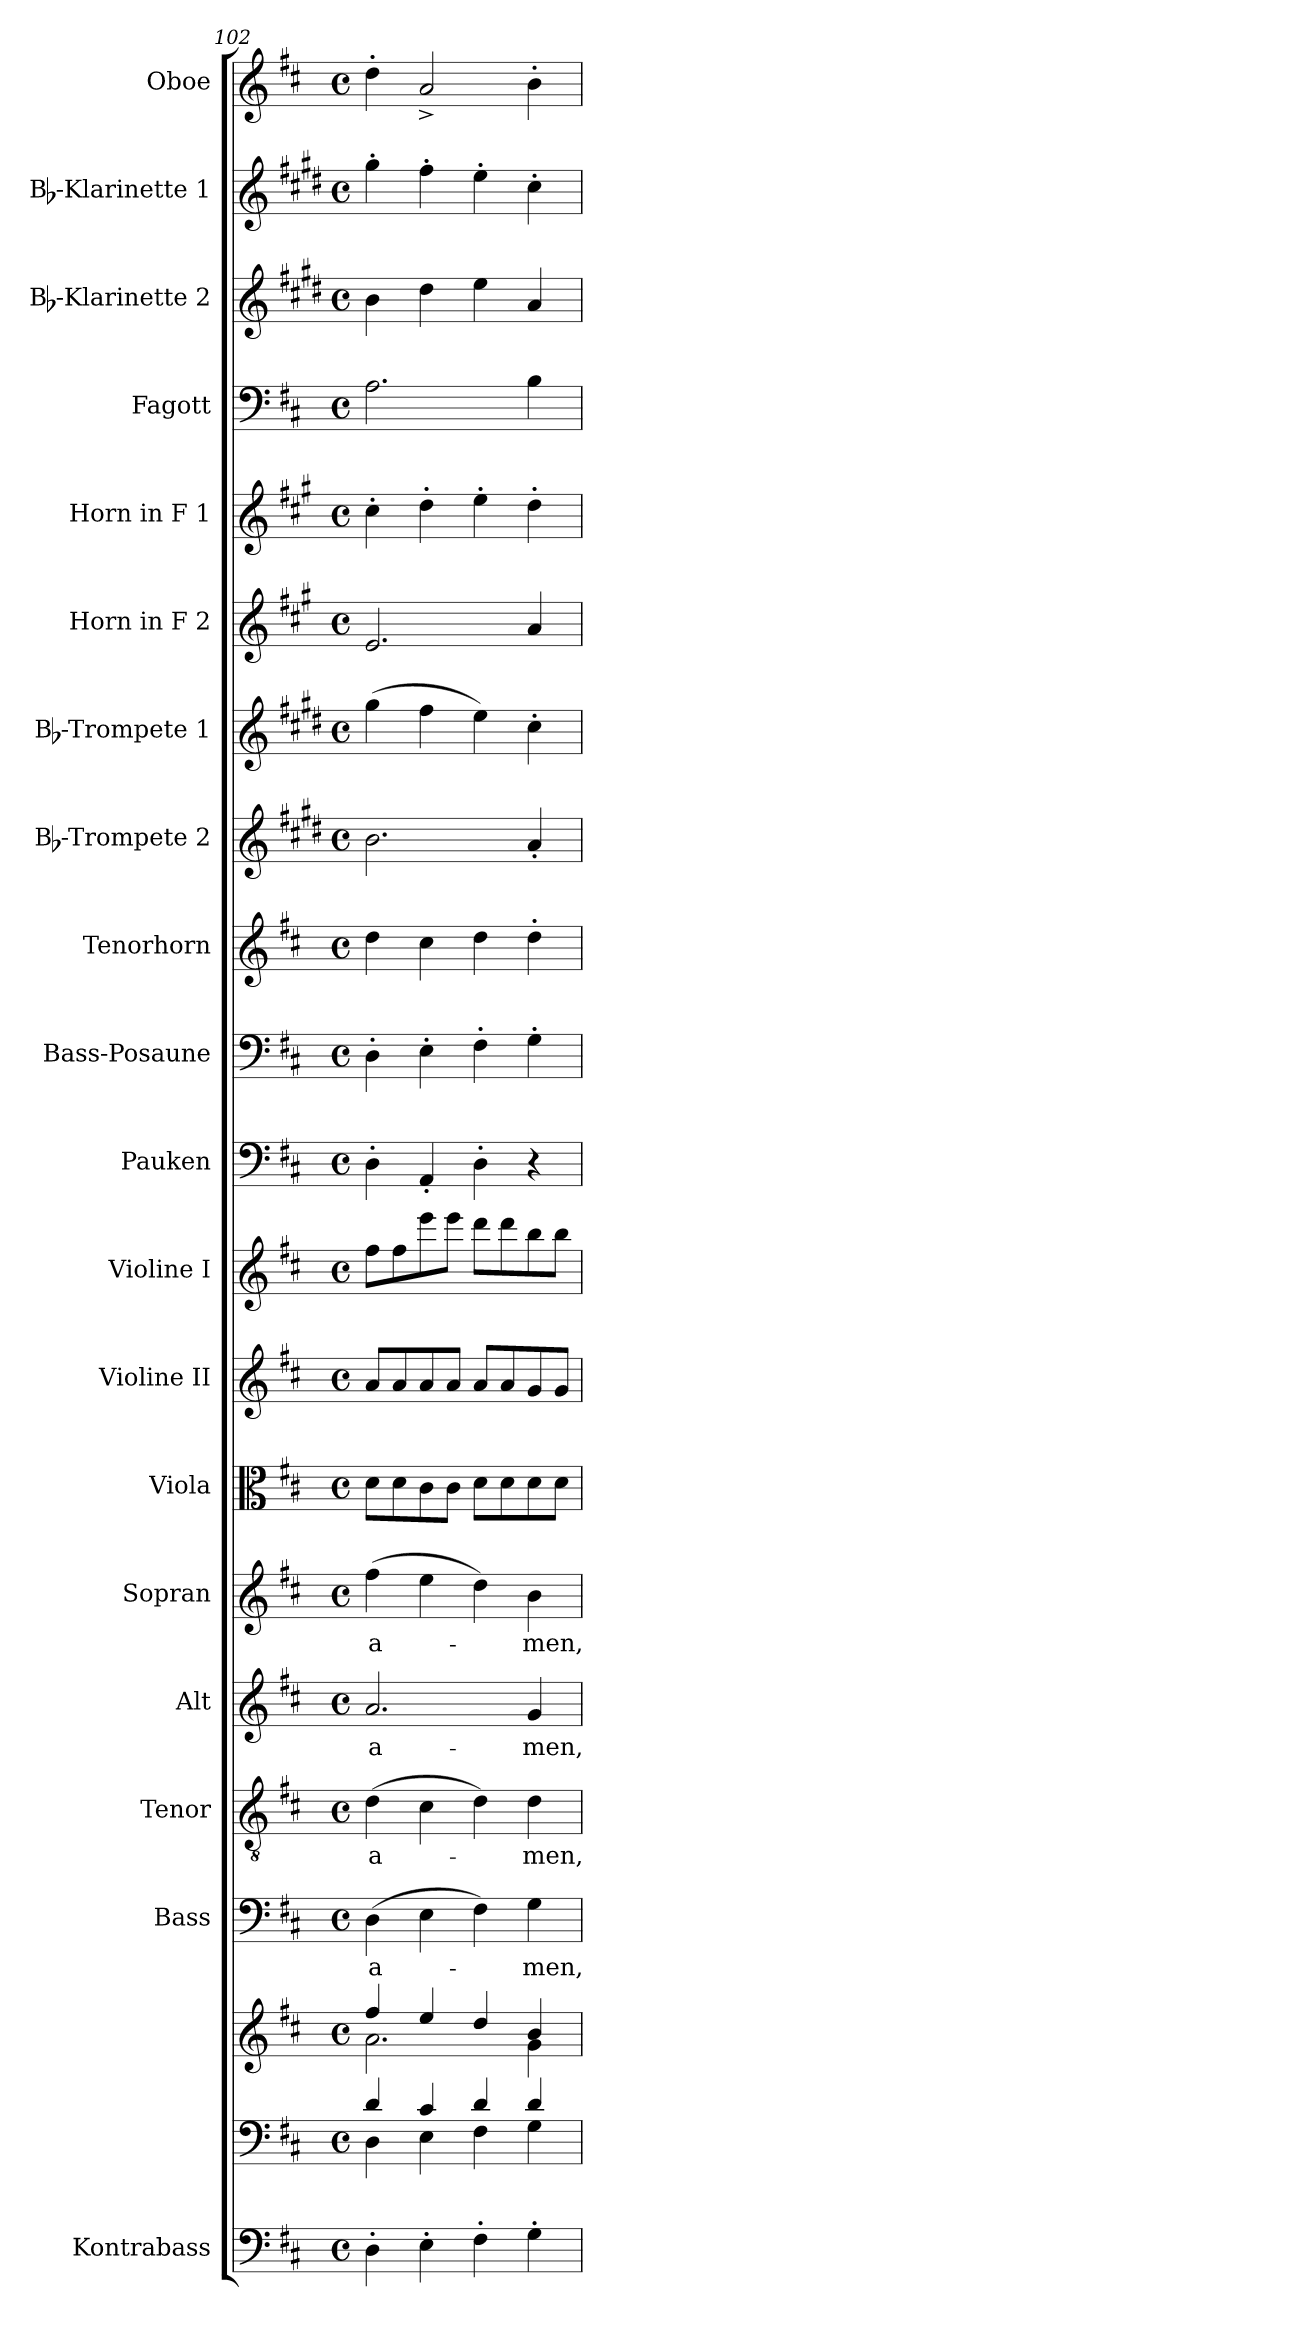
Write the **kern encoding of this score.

**kern	**kern	**kern	**kern	**text	**kern	**text	**kern	**text	**kern	**text	**kern	**kern	**kern	**kern	**kern	**kern	**kern	**kern	**kern	**kern	**kern	**kern	**kern	**kern
*part20	*part19	*part19	*part18	*part18	*part17	*part17	*part16	*part16	*part15	*part15	*part14	*part13	*part12	*part11	*part10	*part9	*part8	*part7	*part6	*part5	*part4	*part3	*part2	*part1
*staff21	*staff20	*staff19	*staff18	*staff18	*staff17	*staff17	*staff16	*staff16	*staff15	*staff15	*staff14	*staff13	*staff12	*staff11	*staff10	*staff9	*staff8	*staff7	*staff6	*staff5	*staff4	*staff3	*staff2	*staff1
*I"Kontrabass	*	*	*I"Bass	*	*I"Tenor	*	*I"Alt	*	*I"Sopran	*	*I"Viola	*I"Violine II	*I"Violine I	*I"Pauken	*I"Bass-Posaune	*I"Tenorhorn	*I"Bb-Trompete 2	*I"Bb-Trompete 1	*I"Horn in F 2	*I"Horn in F 1	*I"Fagott	*I"Bb-Klarinette 2	*I"Bb-Klarinette 1	*I"Oboe
*I'Kb.	*	*	*I'B.	*	*I'T.	*	*I'A.	*	*I'S.	*	*I'Vla.	*I'Vl. II	*I'Vl. I	*I'Pk.	*I'B. Pos.	*I'T. Hrn.	*I'Bb Trp. 2	*I'Bb Trp. 1	*	*	*I'Fg.	*I'Bb Kl. 2	*I'Bb Kl. 1	*I'Ob.
*clefF4	*clefF4	*clefG2	*clefF4	*	*clefGv2	*	*clefG2	*	*clefG2	*	*clefC3	*clefG2	*clefG2	*clefF4	*clefF4	*clefG2	*clefG2	*clefG2	*clefG2	*clefG2	*clefF4	*clefG2	*clefG2	*clefG2
*ITrd7c12	*	*	*	*	*	*	*	*	*	*	*	*	*	*	*	*ITrd8c14	*ITrd1c2	*ITrd1c2	*ITrd4c7	*ITrd4c7	*	*ITrd1c2	*ITrd1c2	*
*k[f#c#]	*k[f#c#]	*k[f#c#]	*k[f#c#]	*	*k[f#c#]	*	*k[f#c#]	*	*k[f#c#]	*	*k[f#c#]	*k[f#c#]	*k[f#c#]	*k[f#c#]	*k[f#c#]	*k[f#c#]	*k[f#c#]	*k[f#c#]	*k[f#c#]	*k[f#c#]	*k[f#c#]	*k[f#c#]	*k[f#c#]	*k[f#c#]
*D:	*D:	*D:	*D:	*	*D:	*	*D:	*	*D:	*	*D:	*D:	*D:	*D:	*D:	*D:	*D:	*D:	*D:	*D:	*D:	*D:	*D:	*D:
*M4/4	*M4/4	*M4/4	*M4/4	*	*M4/4	*	*M4/4	*	*M4/4	*	*M4/4	*M4/4	*M4/4	*M4/4	*M4/4	*M4/4	*M4/4	*M4/4	*M4/4	*M4/4	*M4/4	*M4/4	*M4/4	*M4/4
*met(c)	*met(c)	*met(c)	*met(c)	*	*met(c)	*	*met(c)	*	*met(c)	*	*met(c)	*met(c)	*met(c)	*met(c)	*met(c)	*met(c)	*met(c)	*met(c)	*met(c)	*met(c)	*met(c)	*met(c)	*met(c)	*met(c)
=102	=102	=102	=102	=102	=102	=102	=102	=102	=102	=102	=102	=102	=102	=102	=102	=102	=102	=102	=102	=102	=102	=102	=102	=102
*	*^	*^	*	*	*	*	*	*	*	*	*	*	*	*	*	*	*	*	*	*	*	*	*	*
!	!	!	!	!	!	!LO:LY:b	!	!LO:LY:b	!	!LO:LY:b	!	!LO:LY:b	!	!	!	!	!	!	!	!	!	!	!	!	!	!
4DD'>\	4d/	4D\	4ff#/	2.a\	(>4D\	a-	(>4d\	a-	2.a/	a-	(>4ff#\	a-	8d\L	8a/L	8ff#\L	4D'>\	4D'>\	4d\	2.a\	(>4ff#\	2.A/	4f#'>\	2.A\	4a\	4ff#'>\	4dd'>\
.	.	.	.	.	.	.	.	.	.	.	.	.	8d\	8a/	8ff#\	.	.	.	.	.	.	.	.	.	.	.
4EE'>\	4c#/	4E\	4ee/	.	4E\	.	4c#\	.	.	.	4ee\	.	8c#\	8a/	8eee\	4AA'</	4E'>\	4c#\	.	4ee\	.	4g'>\	.	4cc#\	4ee'>\	2a^</
.	.	.	.	.	.	.	.	.	.	.	.	.	8c#\J	8a/J	8eee\J	.	.	.	.	.	.	.	.	.	.	.
4FF#'>\	4d/	4F#\	4dd/	.	4F#\)	.	4d\)	.	.	.	4dd\)	.	8d\L	8a/L	8ddd\L	4D'>\	4F#'>\	4d\	.	4dd\)	.	4a'>\	.	4dd\	4dd'>\	.
.	.	.	.	.	.	.	.	.	.	.	.	.	8d\	8a/	8ddd\	.	.	.	.	.	.	.	.	.	.	.
!	!	!	!	!	!	!LO:LY:b	!	!LO:LY:b	!	!LO:LY:b	!	!LO:LY:b	!	!	!	!	!	!	!	!	!	!	!	!	!	!
4GG'>\	4d/	4G\	4b/	4g\	4G\	-men,	4d\	-men,	4g/	-men,	4b\	-men,	8d\	8g/	8bb\	4r	4G'>\	4d'>\	4g'</	4b'>\	4d/	4g'>\	4B\	4g/	4b'>\	4b'>\
.	.	.	.	.	.	.	.	.	.	.	.	.	8d\J	8g/J	8bb\J	.	.	.	.	.	.	.	.	.	.	.
*	*v	*v	*	*	*	*	*	*	*	*	*	*	*	*	*	*	*	*	*	*	*	*	*	*	*	*
*	*	*v	*v	*	*	*	*	*	*	*	*	*	*	*	*	*	*	*	*	*	*	*	*	*	*
=	=	=	=	=	=	=	=	=	=	=	=	=	=	=	=	=	=	=	=	=	=	=	=	=
*-	*-	*-	*-	*-	*-	*-	*-	*-	*-	*-	*-	*-	*-	*-	*-	*-	*-	*-	*-	*-	*-	*-	*-	*-
